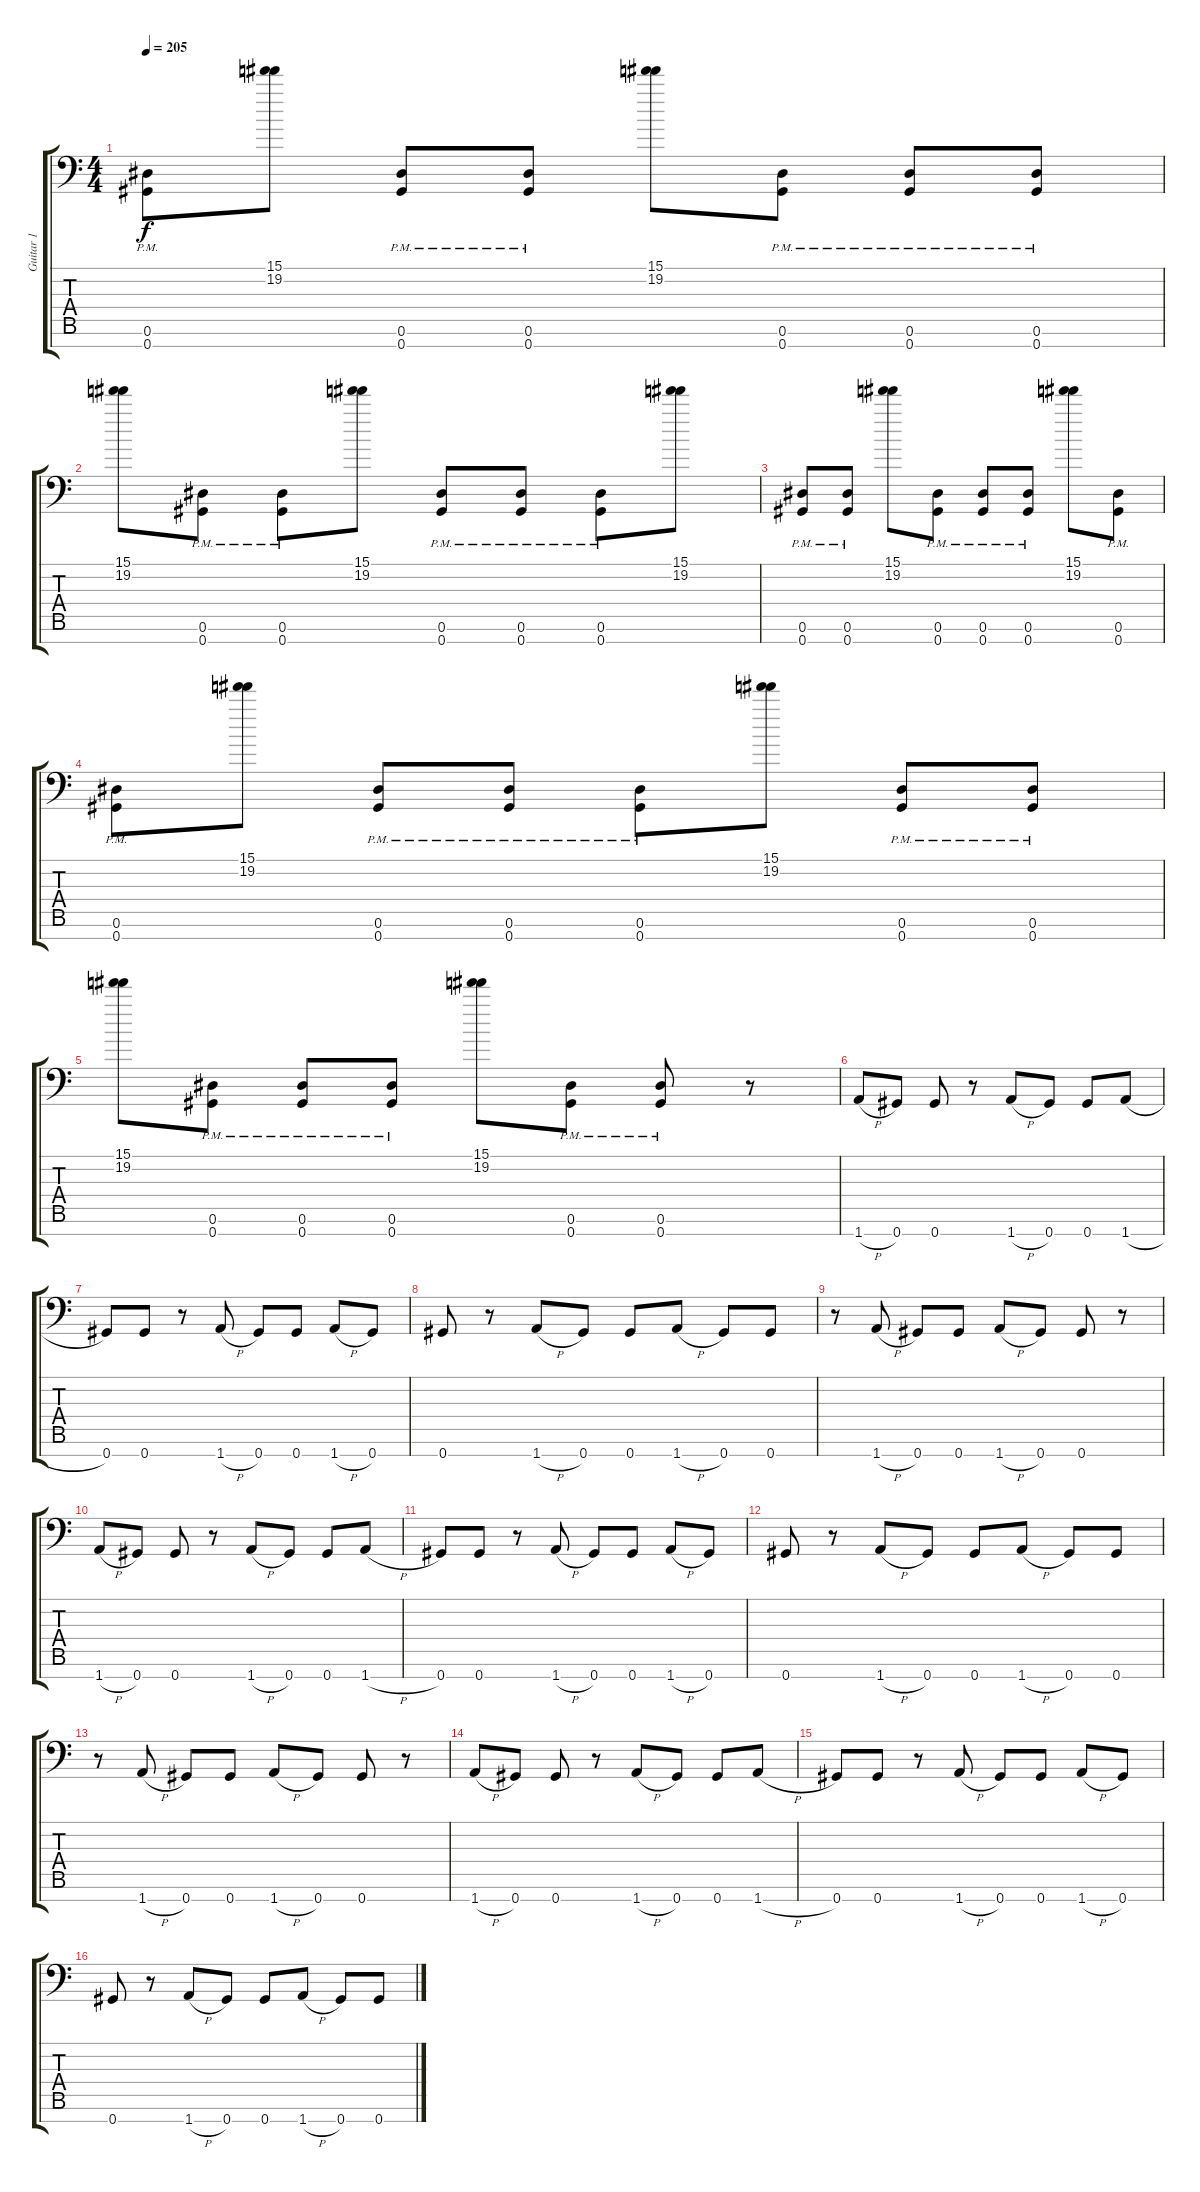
\track ("Guitar 1" "Guitar 1") {instrument distortionguitar}
\staff {score tabs}
\tuning (Eb4 Bb3 Gb3 Db3 Ab2 Eb2 Ab1) {hide}
\ts (4 4)
\tempo 205
\clef f4
\ks c
(0.6{pm} 0.7{pm}).8{dy f} (15.1 19.2).8 (0.6{pm} 0.7{pm}).8 (0.6{pm} 0.7{pm}).8 (15.1 19.2).8 (0.6{pm} 0.7{pm}).8 (0.6{pm} 0.7{pm}).8 (0.6{pm} 0.7{pm}).8 |
(15.1 19.2).8 (0.6{pm} 0.7{pm}).8 (0.6{pm} 0.7{pm}).8 (15.1 19.2).8 (0.6{pm} 0.7{pm}).8 (0.6{pm} 0.7{pm}).8 (0.6{pm} 0.7{pm}).8 (15.1 19.2).8 |
(0.6{pm} 0.7{pm}).8 (0.6{pm} 0.7{pm}).8 (15.1 19.2).8 (0.6{pm} 0.7{pm}).8 (0.6{pm} 0.7{pm}).8 (0.6{pm} 0.7{pm}).8 (15.1 19.2).8 (0.6{pm} 0.7{pm}).8 |
(0.6{pm} 0.7{pm}).8 (15.1 19.2).8 (0.6{pm} 0.7{pm}).8 (0.6{pm} 0.7{pm}).8 (0.6{pm} 0.7{pm}).8 (15.1 19.2).8 (0.6{pm} 0.7{pm}).8 (0.6{pm} 0.7{pm}).8 |
(15.1 19.2).8 (0.6{pm} 0.7{pm}).8 (0.6{pm} 0.7{pm}).8 (0.6{pm} 0.7{pm}).8 (15.1 19.2).8 (0.6{pm} 0.7{pm}).8 (0.6{pm} 0.7{pm}).8 r.8 |
1.7{h}.8 0.7.8 0.7.8 r.8 1.7{h}.8 0.7.8 0.7.8 1.7{h}.8 |
0.7.8 0.7.8 r.8 1.7{h}.8 0.7.8 0.7.8 1.7{h}.8 0.7.8 |
0.7.8 r.8 1.7{h}.8 0.7.8 0.7.8 1.7{h}.8 0.7.8 0.7.8 |
r.8 1.7{h}.8 0.7.8 0.7.8 1.7{h}.8 0.7.8 0.7.8 r.8 |
1.7{h}.8 0.7.8 0.7.8 r.8 1.7{h}.8 0.7.8 0.7.8 1.7{h}.8 |
0.7.8 0.7.8 r.8 1.7{h}.8 0.7.8 0.7.8 1.7{h}.8 0.7.8 |
0.7.8 r.8 1.7{h}.8 0.7.8 0.7.8 1.7{h}.8 0.7.8 0.7.8 |
r.8 1.7{h}.8 0.7.8 0.7.8 1.7{h}.8 0.7.8 0.7.8 r.8 |
1.7{h}.8 0.7.8 0.7.8 r.8 1.7{h}.8 0.7.8 0.7.8 1.7{h}.8 |
0.7.8 0.7.8 r.8 1.7{h}.8 0.7.8 0.7.8 1.7{h}.8 0.7.8 |
0.7.8 r.8 1.7{h}.8 0.7.8 0.7.8 1.7{h}.8 0.7.8 0.7.8
